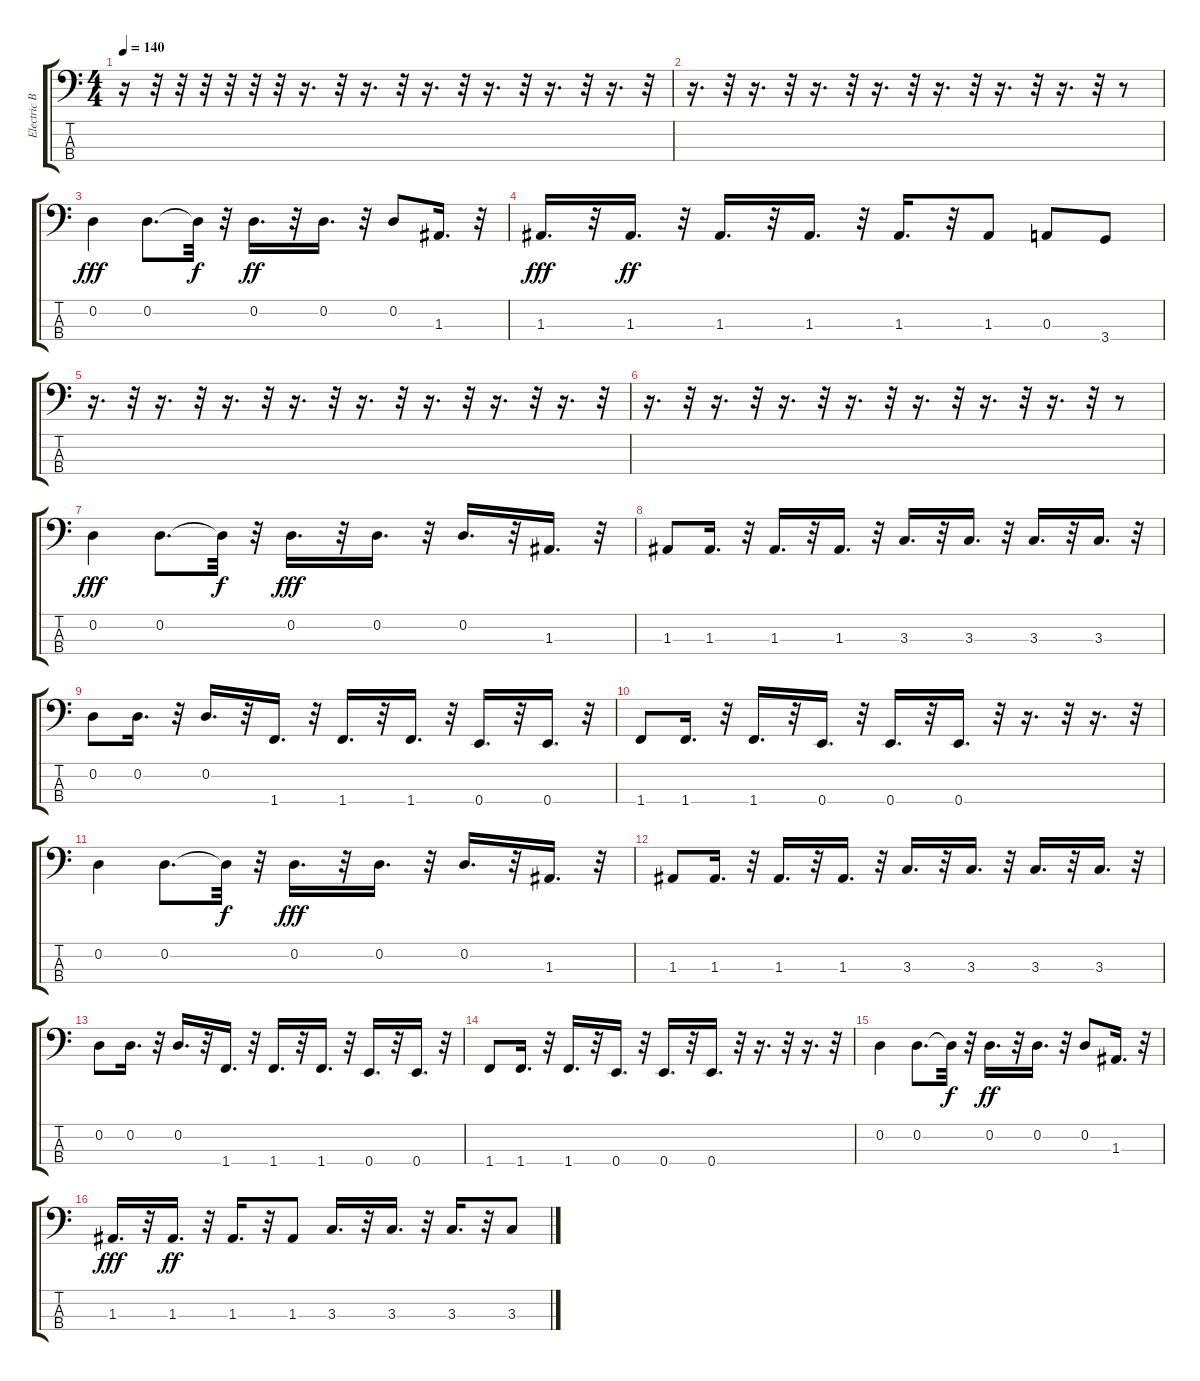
\track ("Electric Bass" "Electric B") {instrument electricbassfinger}
\staff {score tabs}
\tuning (G2 D2 A1 E1) {hide}
\ts (4 4)
\tempo 140
\clef f4
\ks c
r.16{dy ff} r.32 r.32 r.32 r.32 r.32 r.32 r.16{d} r.32 r.16{d} r.32 r.16{d} r.32 r.16{d} r.32 r.16{d} r.32 r.16{d} r.32 |
r.16{d} r.32 r.16{d} r.32 r.16{d} r.32 r.16{d} r.32 r.16{d} r.32 r.16{d} r.32 r.16{d} r.32 r.8 |
0.2.4{dy fff} 0.2.8{d} 0.2{t}.32{dy f} r.32 0.2.16{d dy ff} r.32 0.2.16{d} r.32 0.2.8 1.3.16{d} r.32 |
1.3.16{d dy fff} r.32 1.3.16{d dy ff} r.32 1.3.16{d} r.32 1.3.16{d} r.32 1.3.16{d} r.32 1.3.8 0.3.8 3.4.8 |
r.16{d} r.32 r.16{d} r.32 r.16{d} r.32 r.16{d} r.32 r.16{d} r.32 r.16{d} r.32 r.16{d} r.32 r.16{d} r.32 |
r.16{d} r.32 r.16{d} r.32 r.16{d} r.32 r.16{d} r.32 r.16{d} r.32 r.16{d} r.32 r.16{d} r.32 r.8 |
0.2.4{dy fff} 0.2.8{d} 0.2{t}.32{dy f} r.32 0.2.16{d dy fff} r.32 0.2.16{d} r.32 0.2.16{d} r.32 1.3.16{d} r.32 |
1.3.8 1.3.16{d} r.32 1.3.16{d} r.32 1.3.16{d} r.32 3.3.16{d} r.32 3.3.16{d} r.32 3.3.16{d} r.32 3.3.16{d} r.32 |
0.2.8 0.2.16{d} r.32 0.2.16{d} r.32 1.4.16{d} r.32 1.4.16{d} r.32 1.4.16{d} r.32 0.4.16{d} r.32 0.4.16{d} r.32 |
1.4.8 1.4.16{d} r.32 1.4.16{d} r.32 0.4.16{d} r.32 0.4.16{d} r.32 0.4.16{d} r.32 r.16{d} r.32 r.16{d} r.32 |
0.2.4 0.2.8{d} 0.2{t}.32{dy f} r.32 0.2.16{d dy fff} r.32 0.2.16{d} r.32 0.2.16{d} r.32 1.3.16{d} r.32 |
1.3.8 1.3.16{d} r.32 1.3.16{d} r.32 1.3.16{d} r.32 3.3.16{d} r.32 3.3.16{d} r.32 3.3.16{d} r.32 3.3.16{d} r.32 |
0.2.8 0.2.16{d} r.32 0.2.16{d} r.32 1.4.16{d} r.32 1.4.16{d} r.32 1.4.16{d} r.32 0.4.16{d} r.32 0.4.16{d} r.32 |
1.4.8 1.4.16{d} r.32 1.4.16{d} r.32 0.4.16{d} r.32 0.4.16{d} r.32 0.4.16{d} r.32 r.16{d} r.32 r.16{d} r.32 |
0.2.4 0.2.8{d} 0.2{t}.32{dy f} r.32 0.2.16{d dy ff} r.32 0.2.16{d} r.32 0.2.8 1.3.16{d} r.32 |
1.3.16{d dy fff} r.32 1.3.16{d dy ff} r.32 1.3.16{d} r.32 1.3.8 3.3.16{d} r.32 3.3.16{d} r.32 3.3.16{d} r.32 3.3.8
